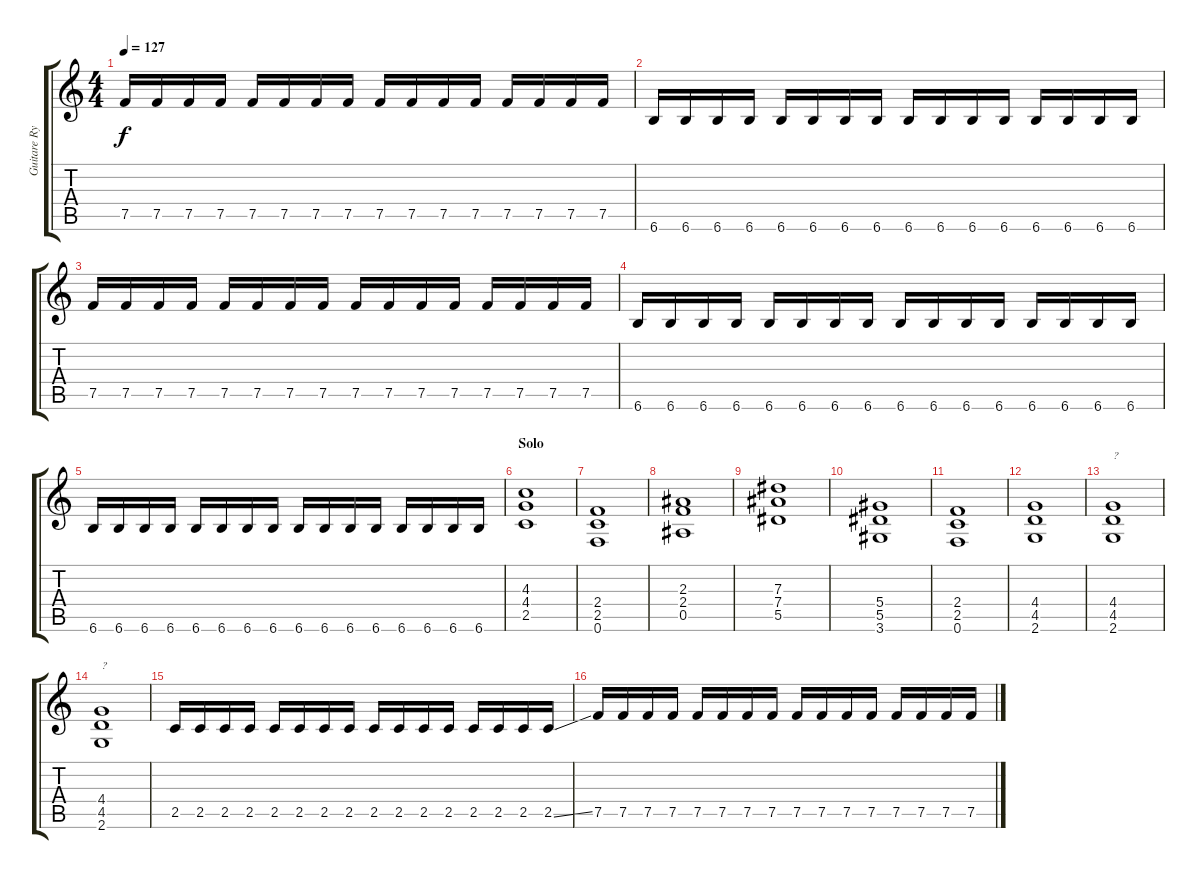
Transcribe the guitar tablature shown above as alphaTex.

\track ("Guitare Rythmique" "Guitare Ry") {instrument overdrivenguitar}
\staff {score tabs}
\tuning (F4 C4 Ab3 Eb3 Bb2 F2) {hide}
\ts (4 4)
\tempo 127
\clef g2
\ks c
7.5.16{dy f} 7.5.16 7.5.16 7.5.16 7.5.16 7.5.16 7.5.16 7.5.16 7.5.16 7.5.16 7.5.16 7.5.16 7.5.16 7.5.16 7.5.16 7.5.16 |
6.6.16 6.6.16 6.6.16 6.6.16 6.6.16 6.6.16 6.6.16 6.6.16 6.6.16 6.6.16 6.6.16 6.6.16 6.6.16 6.6.16 6.6.16 6.6.16 |
7.5.16 7.5.16 7.5.16 7.5.16 7.5.16 7.5.16 7.5.16 7.5.16 7.5.16 7.5.16 7.5.16 7.5.16 7.5.16 7.5.16 7.5.16 7.5.16 |
6.6.16 6.6.16 6.6.16 6.6.16 6.6.16 6.6.16 6.6.16 6.6.16 6.6.16 6.6.16 6.6.16 6.6.16 6.6.16 6.6.16 6.6.16 6.6.16 |
6.6.16 6.6.16 6.6.16 6.6.16 6.6.16 6.6.16 6.6.16 6.6.16 6.6.16 6.6.16 6.6.16 6.6.16 6.6.16 6.6.16 6.6.16 6.6.16 |
\section ("" "Solo")
(4.3 4.4 2.5).1 |
(2.4 2.5 0.6).1 |
(2.3 2.4 0.5).1 |
(7.3 7.4 5.5).1 |
(5.4 5.5 3.6).1 |
(2.4 2.5 0.6).1 |
(4.4 4.5 2.6).1 |
(4.4 4.5 2.6).1{txt "?"} |
(4.4 4.5 2.6).1{txt "?"} |
2.5.16 2.5.16 2.5.16 2.5.16 2.5.16 2.5.16 2.5.16 2.5.16 2.5.16 2.5.16 2.5.16 2.5.16 2.5.16 2.5.16 2.5.16 2.5{ss}.16 |
7.5.16 7.5.16 7.5.16 7.5.16 7.5.16 7.5.16 7.5.16 7.5.16 7.5.16 7.5.16 7.5.16 7.5.16 7.5.16 7.5.16 7.5.16 7.5.16
